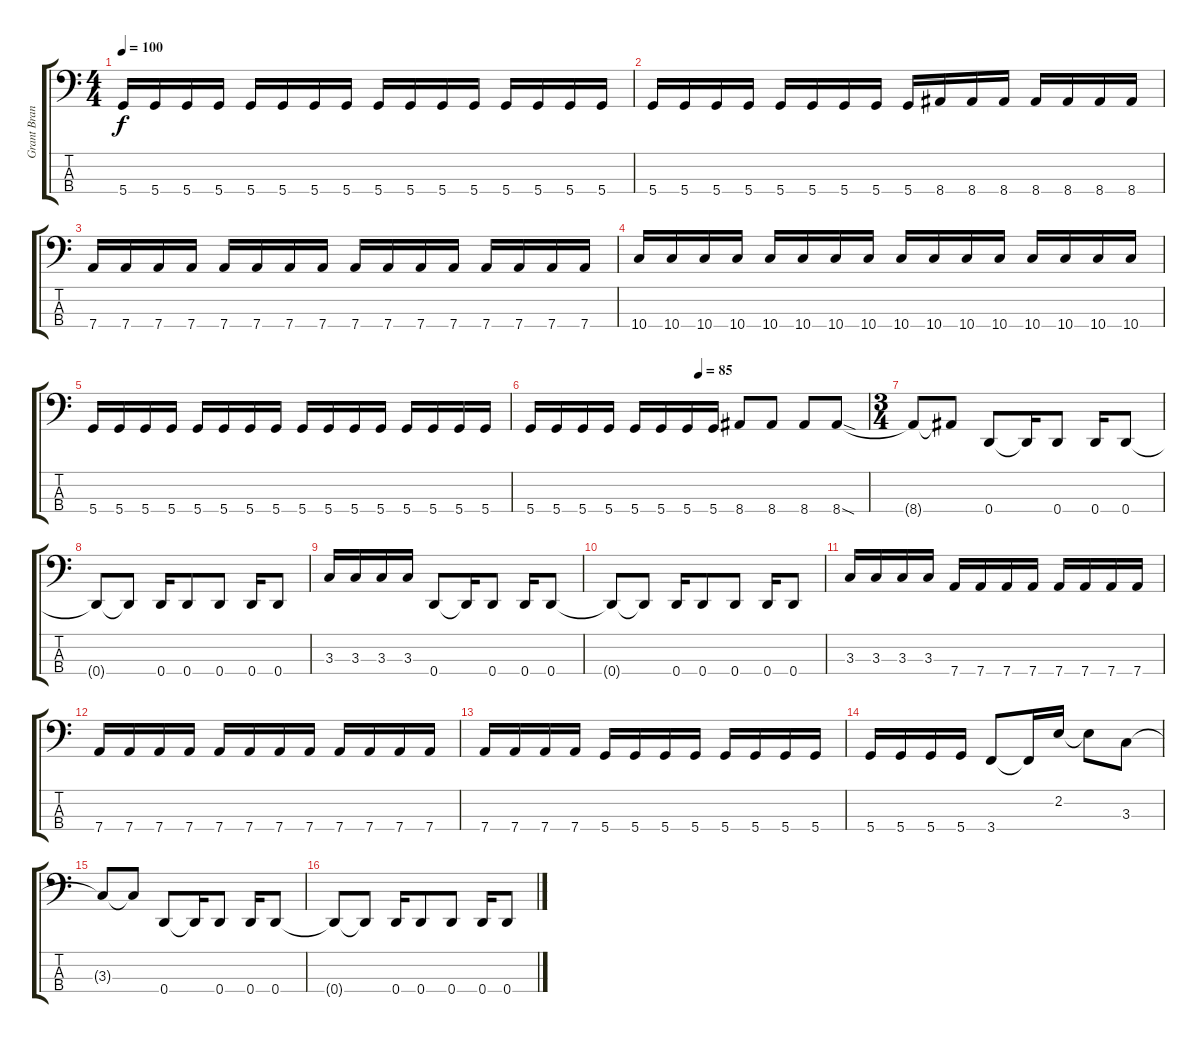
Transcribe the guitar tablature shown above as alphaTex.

\track ("Grant Brandell" "Grant Bran") {instrument electricbassfinger}
\staff {score tabs}
\tuning (G2 D2 A1 D1) {hide}
\ts (4 4)
\tempo 100
\clef f4
\ks c
5.4.16{dy f} 5.4.16 5.4.16 5.4.16 5.4.16 5.4.16 5.4.16 5.4.16 5.4.16 5.4.16 5.4.16 5.4.16 5.4.16 5.4.16 5.4.16 5.4.16 |
5.4.16 5.4.16 5.4.16 5.4.16 5.4.16 5.4.16 5.4.16 5.4.16 5.4.16 8.4.16 8.4.16 8.4.16 8.4.16 8.4.16 8.4.16 8.4.16 |
7.4.16 7.4.16 7.4.16 7.4.16 7.4.16 7.4.16 7.4.16 7.4.16 7.4.16 7.4.16 7.4.16 7.4.16 7.4.16 7.4.16 7.4.16 7.4.16 |
10.4.16 10.4.16 10.4.16 10.4.16 10.4.16 10.4.16 10.4.16 10.4.16 10.4.16 10.4.16 10.4.16 10.4.16 10.4.16 10.4.16 10.4.16 10.4.16 |
5.4.16 5.4.16 5.4.16 5.4.16 5.4.16 5.4.16 5.4.16 5.4.16 5.4.16 5.4.16 5.4.16 5.4.16 5.4.16 5.4.16 5.4.16 5.4.16 |
\tempo (85 0.5)
5.4.16 5.4.16 5.4.16 5.4.16 5.4.16 5.4.16 5.4.16 5.4.16 8.4.8 8.4.8 8.4.8 8.4{sod}.8 |
\ts (3 4)
8.4{t}.8 8.4{t}.8 0.4.8 0.4{t}.16 0.4.8 0.4.16 0.4.8 |
0.4{t}.8 0.4{t}.8 0.4.16 0.4.8 0.4.8 0.4.16 0.4.8 |
3.3.16 3.3.16 3.3.16 3.3.16 0.4.8 0.4{t}.16 0.4.8 0.4.16 0.4.8 |
0.4{t}.8 0.4{t}.8 0.4.16 0.4.8 0.4.8 0.4.16 0.4.8 |
3.3.16 3.3.16 3.3.16 3.3.16 7.4.16 7.4.16 7.4.16 7.4.16 7.4.16 7.4.16 7.4.16 7.4.16 |
7.4.16 7.4.16 7.4.16 7.4.16 7.4.16 7.4.16 7.4.16 7.4.16 7.4.16 7.4.16 7.4.16 7.4.16 |
7.4.16 7.4.16 7.4.16 7.4.16 5.4.16 5.4.16 5.4.16 5.4.16 5.4.16 5.4.16 5.4.16 5.4.16 |
5.4.16 5.4.16 5.4.16 5.4.16 3.4.8 3.4{t}.16 2.2.16 2.2{t}.8 3.3.8 |
3.3{t}.8 3.3{t}.8 0.4.8 0.4{t}.16 0.4.8 0.4.16 0.4.8 |
0.4{t}.8 0.4{t}.8 0.4.16 0.4.8 0.4.8 0.4.16 0.4.8
